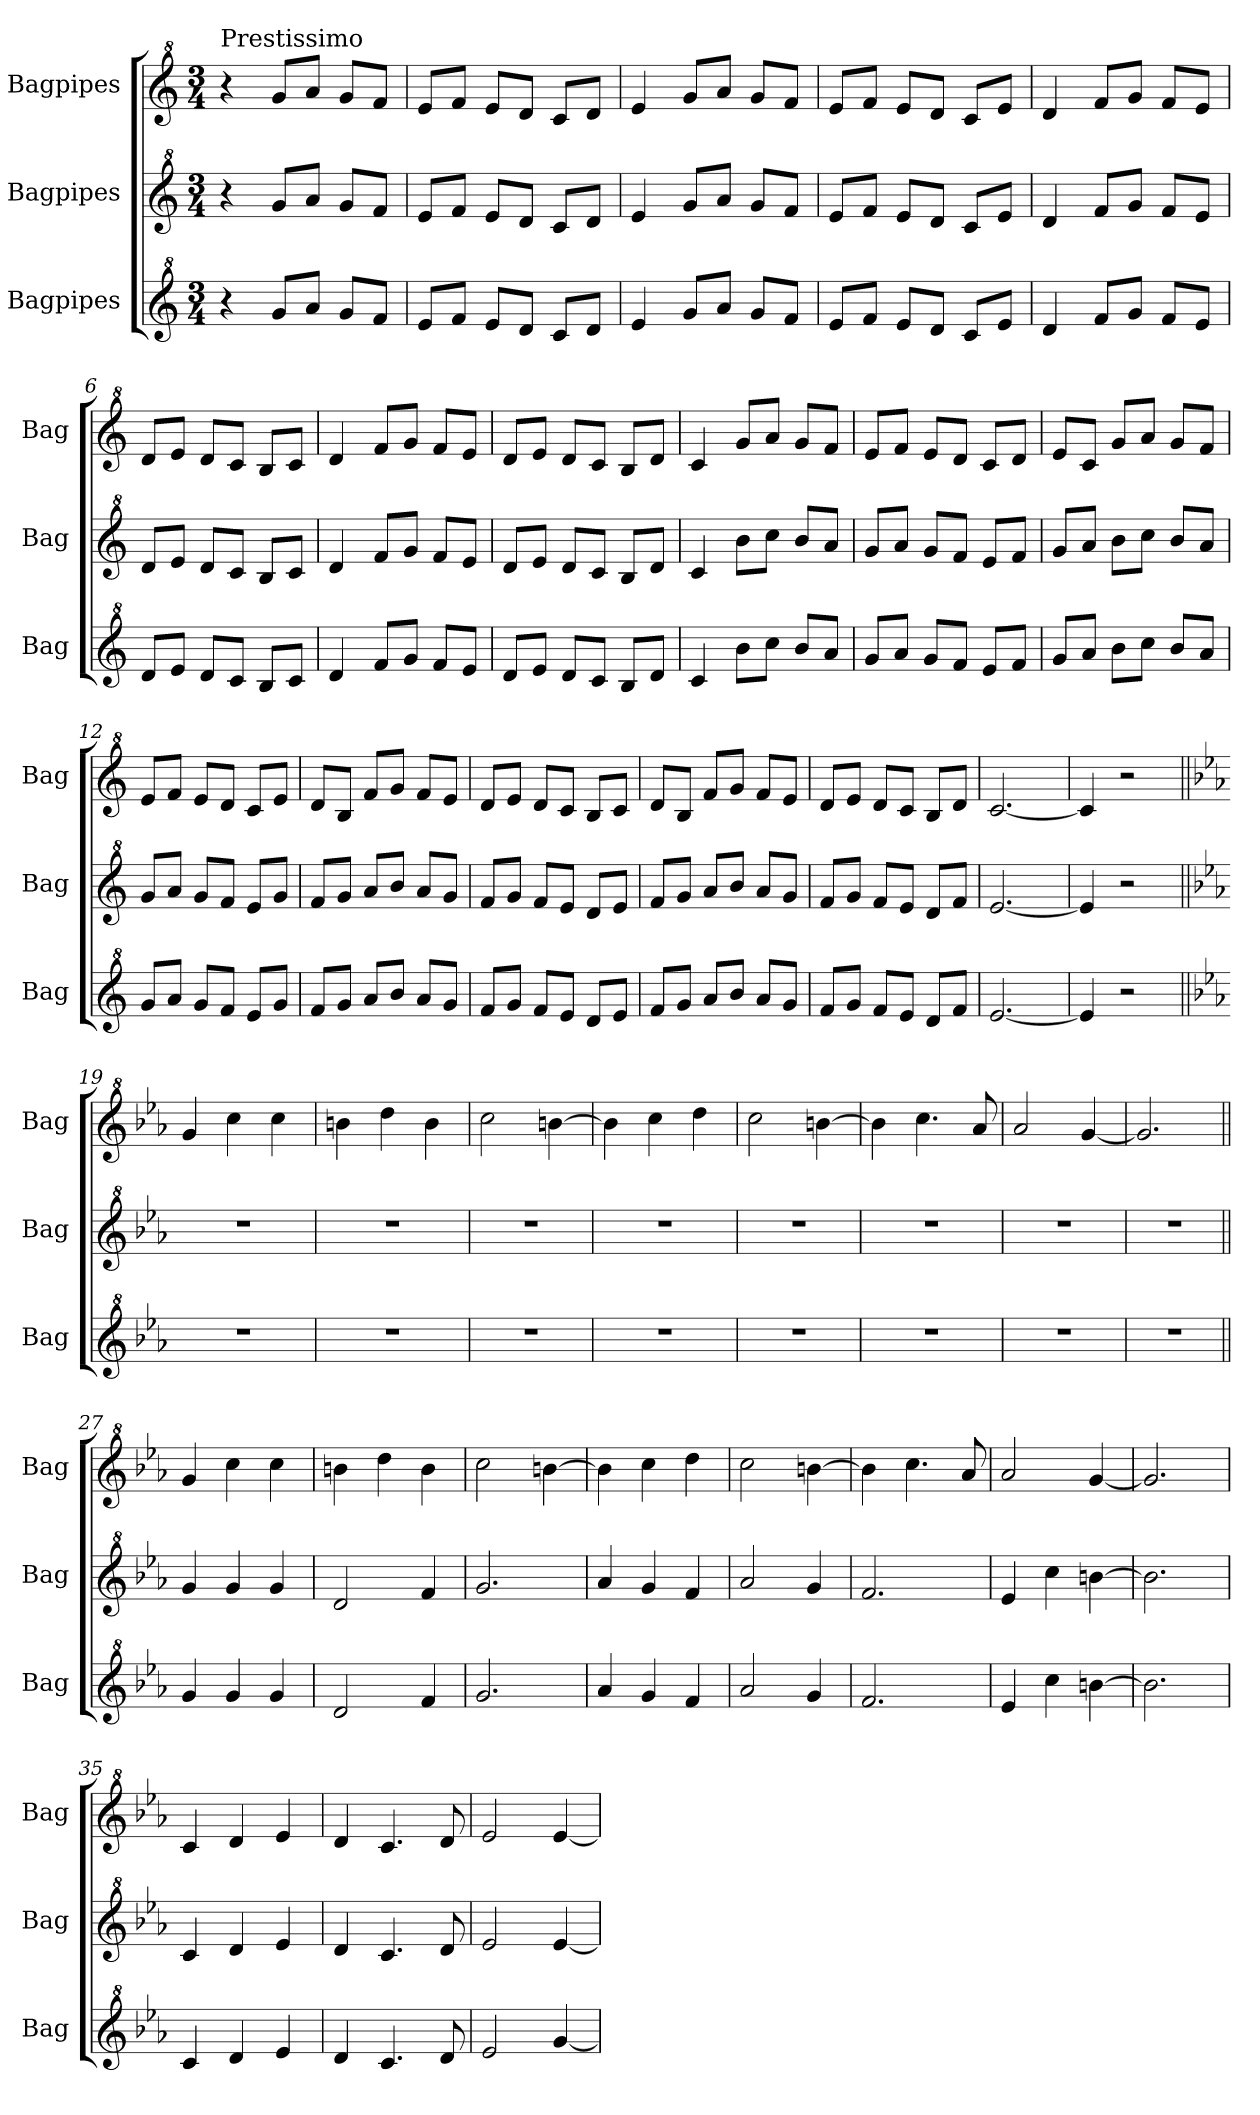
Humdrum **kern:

**kern	**kern	**kern
*part3	*part2	*part1
*staff3	*staff2	*staff1
*I"Bagpipes	*I"Bagpipes	*I"Bagpipes
*I'Bag	*I'Bag	*I'Bag
*clefG^2	*clefG^2	*clefG^2
*k[]	*k[]	*k[]
*C:	*C:	*C:
*M3/4	*M3/4	*M3/4
=1	=1	=1
!	!	!LO:TX:a:t=Prestissimo
4r	4r	4r
8gg/L	8gg/L	8gg/L
8aa/J	8aa/J	8aa/J
8gg/L	8gg/L	8gg/L
8ff/J	8ff/J	8ff/J
=2	=2	=2
8ee/L	8ee/L	8ee/L
8ff/J	8ff/J	8ff/J
8ee/L	8ee/L	8ee/L
8dd/J	8dd/J	8dd/J
8cc/L	8cc/L	8cc/L
8dd/J	8dd/J	8dd/J
=3	=3	=3
4ee/	4ee/	4ee/
8gg/L	8gg/L	8gg/L
8aa/J	8aa/J	8aa/J
8gg/L	8gg/L	8gg/L
8ff/J	8ff/J	8ff/J
=4	=4	=4
8ee/L	8ee/L	8ee/L
8ff/J	8ff/J	8ff/J
8ee/L	8ee/L	8ee/L
8dd/J	8dd/J	8dd/J
8cc/L	8cc/L	8cc/L
8ee/J	8ee/J	8ee/J
=5	=5	=5
4dd/	4dd/	4dd/
8ff/L	8ff/L	8ff/L
8gg/J	8gg/J	8gg/J
8ff/L	8ff/L	8ff/L
8ee/J	8ee/J	8ee/J
=6	=6	=6
8dd/L	8dd/L	8dd/L
8ee/J	8ee/J	8ee/J
8dd/L	8dd/L	8dd/L
8cc/J	8cc/J	8cc/J
8b/L	8b/L	8b/L
8cc/J	8cc/J	8cc/J
=7	=7	=7
4dd/	4dd/	4dd/
8ff/L	8ff/L	8ff/L
8gg/J	8gg/J	8gg/J
8ff/L	8ff/L	8ff/L
8ee/J	8ee/J	8ee/J
=8	=8	=8
8dd/L	8dd/L	8dd/L
8ee/J	8ee/J	8ee/J
8dd/L	8dd/L	8dd/L
8cc/J	8cc/J	8cc/J
8b/L	8b/L	8b/L
8dd/J	8dd/J	8dd/J
!!LO:LB:g=z
=9	=9	=9
4cc/	4cc/	4cc/
8bb\L	8bb\L	8gg/L
8ccc\J	8ccc\J	8aa/J
8bb/L	8bb/L	8gg/L
8aa/J	8aa/J	8ff/J
=10	=10	=10
8gg/L	8gg/L	8ee/L
8aa/J	8aa/J	8ff/J
8gg/L	8gg/L	8ee/L
8ff/J	8ff/J	8dd/J
8ee/L	8ee/L	8cc/L
8ff/J	8ff/J	8dd/J
=11	=11	=11
8gg/L	8gg/L	8ee/L
8aa/J	8aa/J	8cc/J
8bb\L	8bb\L	8gg/L
8ccc\J	8ccc\J	8aa/J
8bb/L	8bb/L	8gg/L
8aa/J	8aa/J	8ff/J
=12	=12	=12
8gg/L	8gg/L	8ee/L
8aa/J	8aa/J	8ff/J
8gg/L	8gg/L	8ee/L
8ff/J	8ff/J	8dd/J
8ee/L	8ee/L	8cc/L
8gg/J	8gg/J	8ee/J
=13	=13	=13
8ff/L	8ff/L	8dd/L
8gg/J	8gg/J	8b/J
8aa/L	8aa/L	8ff/L
8bb/J	8bb/J	8gg/J
8aa/L	8aa/L	8ff/L
8gg/J	8gg/J	8ee/J
=14	=14	=14
8ff/L	8ff/L	8dd/L
8gg/J	8gg/J	8ee/J
8ff/L	8ff/L	8dd/L
8ee/J	8ee/J	8cc/J
8dd/L	8dd/L	8b/L
8ee/J	8ee/J	8cc/J
=15	=15	=15
8ff/L	8ff/L	8dd/L
8gg/J	8gg/J	8b/J
8aa/L	8aa/L	8ff/L
8bb/J	8bb/J	8gg/J
8aa/L	8aa/L	8ff/L
8gg/J	8gg/J	8ee/J
!!LO:LB:g=z
=16	=16	=16
8ff/L	8ff/L	8dd/L
8gg/J	8gg/J	8ee/J
8ff/L	8ff/L	8dd/L
8ee/J	8ee/J	8cc/J
8dd/L	8dd/L	8b/L
8ff/J	8ff/J	8dd/J
=17	=17	=17
[2.ee/	[2.ee/	[2.cc/
=18	=18	=18
4ee/]	4ee/]	4cc/]
2r	2r	2r
=19||	=19||	=19||
*k[b-e-a-]	*k[b-e-a-]	*k[b-e-a-]
*E-:	*E-:	*E-:
2.r	2.r	4gg/
.	.	4ccc\
.	.	4ccc\
=20	=20	=20
2.r	2.r	4bbn\
.	.	4ddd\
.	.	4bb\
=21	=21	=21
2.r	2.r	2ccc\
.	.	[4bbn\
=22	=22	=22
2.r	2.r	4bb\]
.	.	4ccc\
.	.	4ddd\
=23	=23	=23
2.r	2.r	2ccc\
.	.	[4bbn\
=24	=24	=24
2.r	2.r	4bb\]
.	.	4.ccc\
.	.	8aa-/
=25	=25	=25
2.r	2.r	2aa-/
.	.	[4gg/
=26	=26	=26
2.r	2.r	2.gg/]
=27||	=27||	=27||
4gg/	4gg/	4gg/
4gg/	4gg/	4ccc\
4gg/	4gg/	4ccc\
!!LO:LB:g=z
=28	=28	=28
2dd/	2dd/	4bbn\
.	.	4ddd\
4ff/	4ff/	4bb\
=29	=29	=29
2.gg/	2.gg/	2ccc\
.	.	[4bbn\
=30	=30	=30
4aa-/	4aa-/	4bb\]
4gg/	4gg/	4ccc\
4ff/	4ff/	4ddd\
=31	=31	=31
2aa-/	2aa-/	2ccc\
4gg/	4gg/	[4bbn\
=32	=32	=32
2.ff/	2.ff/	4bb\]
.	.	4.ccc\
.	.	8aa-/
=33	=33	=33
4ee-/	4ee-/	2aa-/
4ccc\	4ccc\	.
[4bbn\	[4bbn\	[4gg/
=34	=34	=34
2.bb\]	2.bb\]	2.gg/]
=35	=35	=35
4cc/	4cc/	4cc/
4dd/	4dd/	4dd/
4ee-/	4ee-/	4ee-/
=36	=36	=36
4dd/	4dd/	4dd/
4.cc/	4.cc/	4.cc/
8dd/	8dd/	8dd/
=37	=37	=37
2ee-/	2ee-/	2ee-/
[4gg/	[4ee-/	[4ee-/
=	=	=
*-	*-	*-
